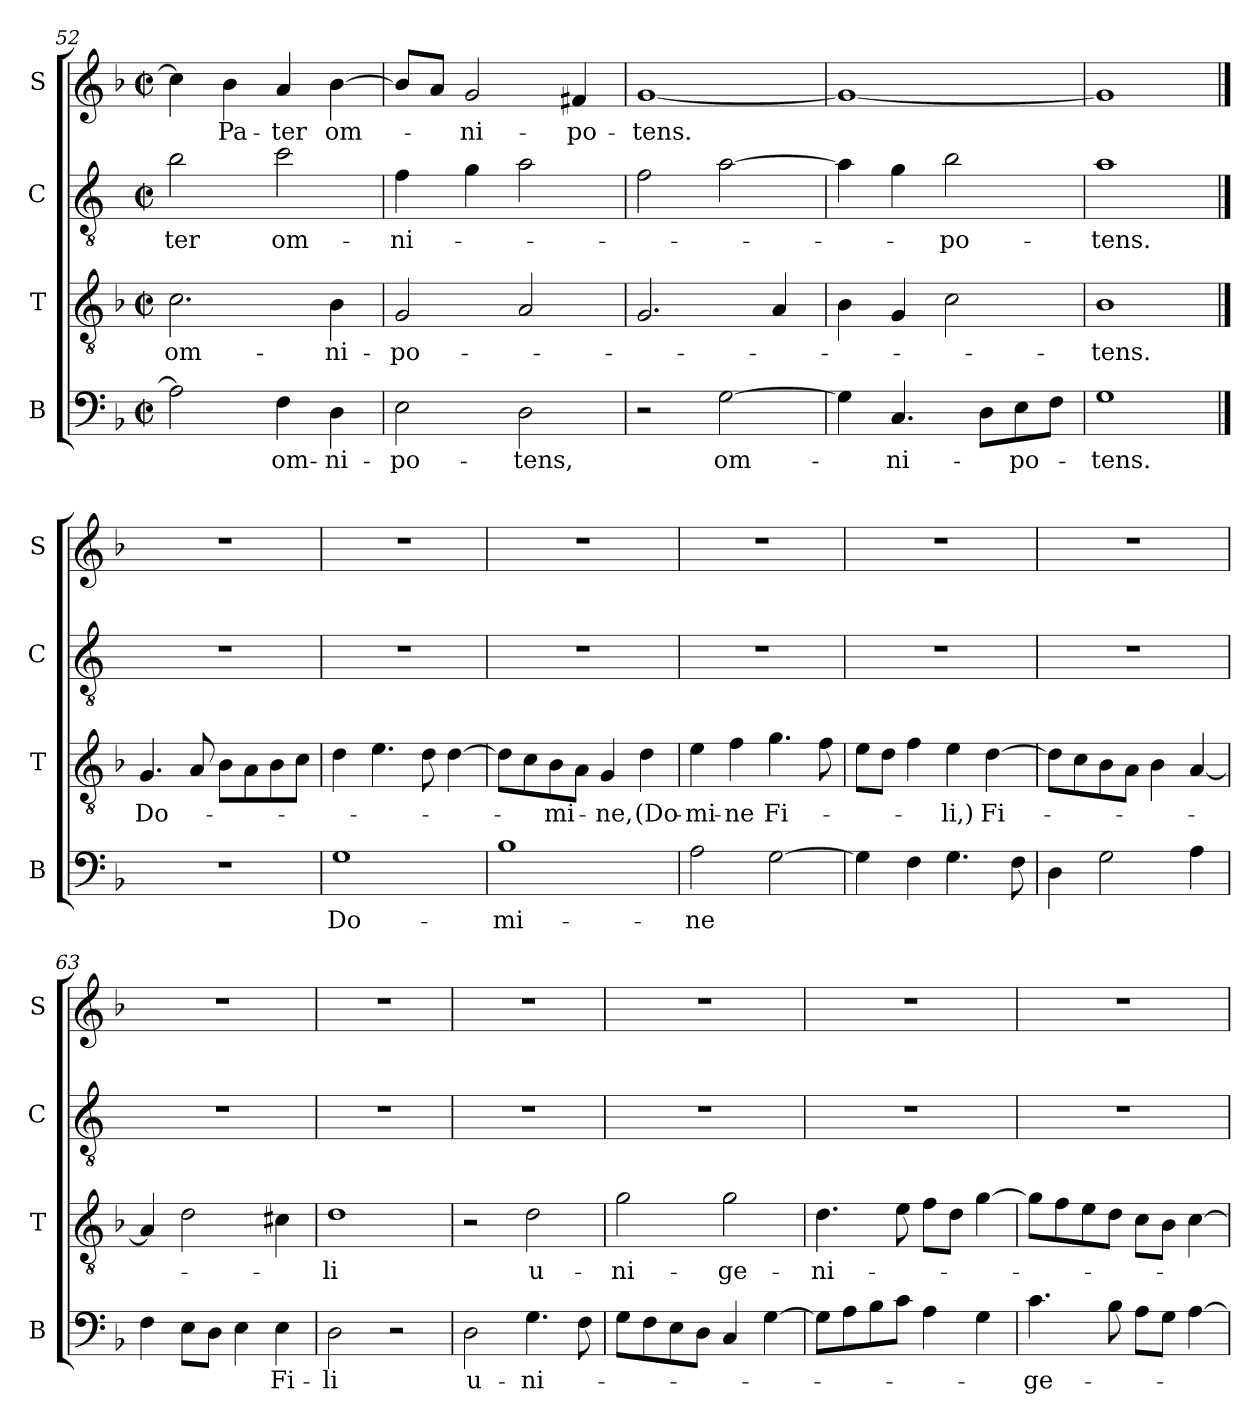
**kern	**text	**kern	**text	**kern	**text	**kern	**text
*part4	*part4	*part3	*part3	*part2	*part2	*part1	*part1
*staff4	*staff4	*staff3	*staff3	*staff2	*staff2	*staff1	*staff1
*I"B	*	*I"T	*	*I"C	*	*I"S	*
*I'B	*	*I'T	*	*I'C	*	*I'S	*
*clefF4	*	*clefGv2	*	*clefGv2	*	*clefG2	*
*	*	*	*	*ITrd4c7	*	*	*
*k[b-]	*	*k[b-]	*	*k[b-]	*	*k[b-]	*
*M2/2	*	*M2/2	*	*M2/2	*	*M2/2	*
*met(c|)	*	*met(c|)	*	*met(c|)	*	*met(c|)	*
=52	=52	=52	=52	=52	=52	=52	=52
!	!	!	!LO:LY:b	!	!LO:LY:b	!	!
2A\]	.	2.c\	om-	2e\	-ter	4cc\]	.
!	!	!	!	!	!	!	!LO:LY:b
.	.	.	.	.	.	4b-\	Pa-
!	!LO:LY:b	!	!	!	!LO:LY:b	!	!LO:LY:b
4F\	om-	.	.	2f\	om-	4a/	-ter
!	!LO:LY:b	!	!LO:LY:b	!	!	!	!LO:LY:b
4D\	-ni-	4B-\	-ni-	.	.	[4b-\	om-
=53	=53	=53	=53	=53	=53	=53	=53
!	!LO:LY:b	!	!LO:LY:b	!	!LO:LY:b	!	!
2E\	-po-	2G/	-po-	4B-\	-ni-	8b-/L]	.
.	.	.	.	.	.	8a/J	.
!	!	!	!	!	!	!	!LO:LY:b
.	.	.	.	4c\	.	2g/	-ni-
!	!LO:LY:b	!	!	!	!	!	!
2D\	-tens,	2A/	.	2d\	.	.	.
!	!	!	!	!	!	!	!LO:LY:b
.	.	.	.	.	.	4f#X/	-po-
=54	=54	=54	=54	=54	=54	=54	=54
!	!	!	!	!	!	!	!LO:LY:b
2r	.	2.G/	.	2B-\	.	[1g	-tens.
!	!LO:LY:b	!	!	!	!	!	!
[2G\	om-	.	.	[2d\	.	.	.
.	.	4A/	.	.	.	.	.
=55	=55	=55	=55	=55	=55	=55	=55
*	*	*	*	*	*	*MM92	*
4G\]	.	4B-\	.	4d\]	.	1g_	.
!	!LO:LY:b	!	!	!	!	!	!
4.C/	-ni-	4G/	.	4c\	.	.	.
!	!	!	!	!	!LO:LY:b	!	!
.	.	2c\	.	2e\	-po-	.	.
8D\L	.	.	.	.	.	.	.
!	!LO:LY:b	!	!	!	!	!	!
8E\	-po-	.	.	.	.	.	.
8F\J	.	.	.	.	.	.	.
=56	=56	=56	=56	=56	=56	=56	=56
!	!LO:LY:b	!	!LO:LY:b	!	!LO:LY:b	!	!
1G	-tens.	1B-	tens.	1d	-tens.	1g]	.
!!LO:PB:g=z
==57	==57	==57	==57	==57	==57	==57	==57
*	*	*	*	*	*	*MM104	*
!	!	!	!LO:LY:b	!	!	!	!
1r	.	4.G/	Do-	1r	.	1r	.
.	.	8A/	.	.	.	.	.
.	.	8B-\L	.	.	.	.	.
.	.	8A\	.	.	.	.	.
.	.	8B-\	.	.	.	.	.
.	.	8c\J	.	.	.	.	.
=58	=58	=58	=58	=58	=58	=58	=58
!	!LO:LY:b	!	!	!	!	!	!
1G	Do-	4d\	.	1r	.	1r	.
.	.	4.e\	.	.	.	.	.
.	.	8d\	.	.	.	.	.
.	.	[4d\	.	.	.	.	.
=59	=59	=59	=59	=59	=59	=59	=59
!	!LO:LY:b	!	!	!	!	!	!
1B-	-mi-	8d\L]	.	1r	.	1r	.
.	.	8c\	.	.	.	.	.
!	!	!	!LO:LY:b	!	!	!	!
.	.	8B-\	-mi-	.	.	.	.
.	.	8A\J	.	.	.	.	.
!	!	!	!LO:LY:b	!	!	!	!
.	.	4G/	-ne,	.	.	.	.
!	!	!	!LO:LY:b	!	!	!	!
.	.	4d\	(Do-	.	.	.	.
=60	=60	=60	=60	=60	=60	=60	=60
!	!LO:LY:b	!	!LO:LY:b	!	!	!	!
2A\	-ne	4e\	-mi-	1r	.	1r	.
!	!	!	!LO:LY:b	!	!	!	!
.	.	4f\	-ne	.	.	.	.
!	!	!	!LO:LY:b	!	!	!	!
[2G\	.	4.g\	Fi-	.	.	.	.
.	.	8f\	.	.	.	.	.
=61	=61	=61	=61	=61	=61	=61	=61
4G\]	.	8e\L	.	1r	.	1r	.
.	.	8d\J	.	.	.	.	.
4F\	.	4f\	.	.	.	.	.
!	!	!	!LO:LY:b	!	!	!	!
4.G\	.	4e\	-li,)	.	.	.	.
!	!	!	!LO:LY:b	!	!	!	!
.	.	[4d\	Fi-	.	.	.	.
8F\	.	.	.	.	.	.	.
=62	=62	=62	=62	=62	=62	=62	=62
4D\	.	8d\L]	.	1r	.	1r	.
.	.	8c\	.	.	.	.	.
2G\	.	8B-\	.	.	.	.	.
.	.	8A\J	.	.	.	.	.
.	.	4B-\	.	.	.	.	.
4A\	.	[4A/	.	.	.	.	.
!!LO:LB:g=z
=63	=63	=63	=63	=63	=63	=63	=63
4F\	.	4A/]	.	1r	.	1r	.
8E\L	.	2d\	.	.	.	.	.
8D\J	.	.	.	.	.	.	.
4E\	.	.	.	.	.	.	.
!	!LO:LY:b	!	!	!	!	!	!
4E\	Fi-	4c#X\	.	.	.	.	.
=64	=64	=64	=64	=64	=64	=64	=64
!	!LO:LY:b	!	!LO:LY:b	!	!	!	!
2D\	-li	1d	-li	1r	.	1r	.
2r	.	.	.	.	.	.	.
=65	=65	=65	=65	=65	=65	=65	=65
!	!LO:LY:b	!	!	!	!	!	!
2D\	u-	2r	.	1r	.	1r	.
!	!LO:LY:b	!	!LO:LY:b	!	!	!	!
4.G\	-ni-	2d\	u-	.	.	.	.
8F\	.	.	.	.	.	.	.
=66	=66	=66	=66	=66	=66	=66	=66
!	!	!	!LO:LY:b	!	!	!	!
8G\L	.	2g\	-ni-	1r	.	1r	.
8F\	.	.	.	.	.	.	.
8E\	.	.	.	.	.	.	.
8D\J	.	.	.	.	.	.	.
!	!	!	!LO:LY:b	!	!	!	!
4C/	.	2g\	-ge-	.	.	.	.
[4G\	.	.	.	.	.	.	.
=67	=67	=67	=67	=67	=67	=67	=67
!	!	!	!LO:LY:b	!	!	!	!
8G\L]	.	4.d\	ni-	1r	.	1r	.
8A\	.	.	.	.	.	.	.
8B-\	.	.	.	.	.	.	.
8c\J	.	8e\	.	.	.	.	.
4A\	.	8f\L	.	.	.	.	.
.	.	8d\J	.	.	.	.	.
4G\	.	[4g\	.	.	.	.	.
=68	=68	=68	=68	=68	=68	=68	=68
!	!LO:LY:b	!	!	!	!	!	!
4.c\	-ge-	8g\L]	.	1r	.	1r	.
.	.	8f\	.	.	.	.	.
.	.	8e\	.	.	.	.	.
8B-\	.	8d\J	.	.	.	.	.
8A\L	.	8c\L	.	.	.	.	.
8G\J	.	8B-\J	.	.	.	.	.
[4A\	.	[4c\	.	.	.	.	.
=	=	=	=	=	=	=	=
*-	*-	*-	*-	*-	*-	*-	*-
